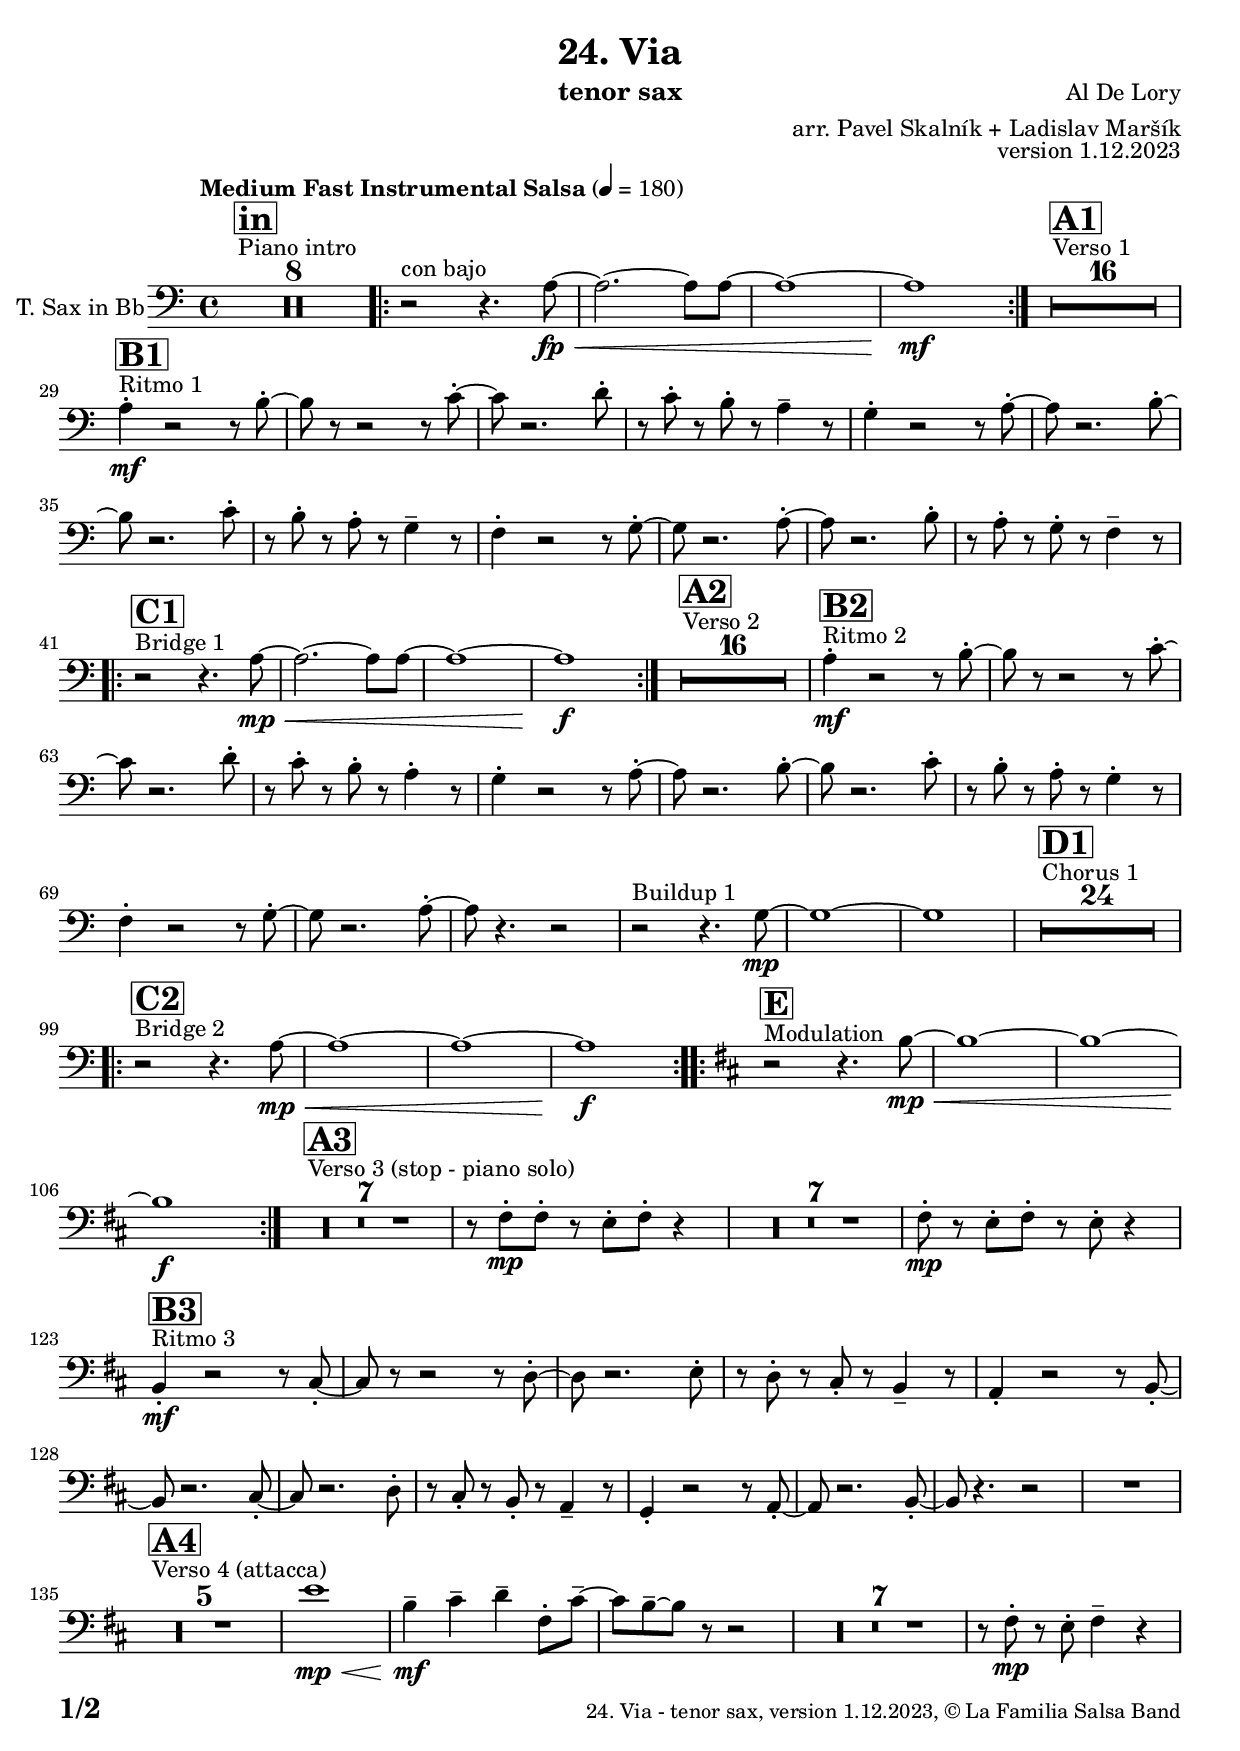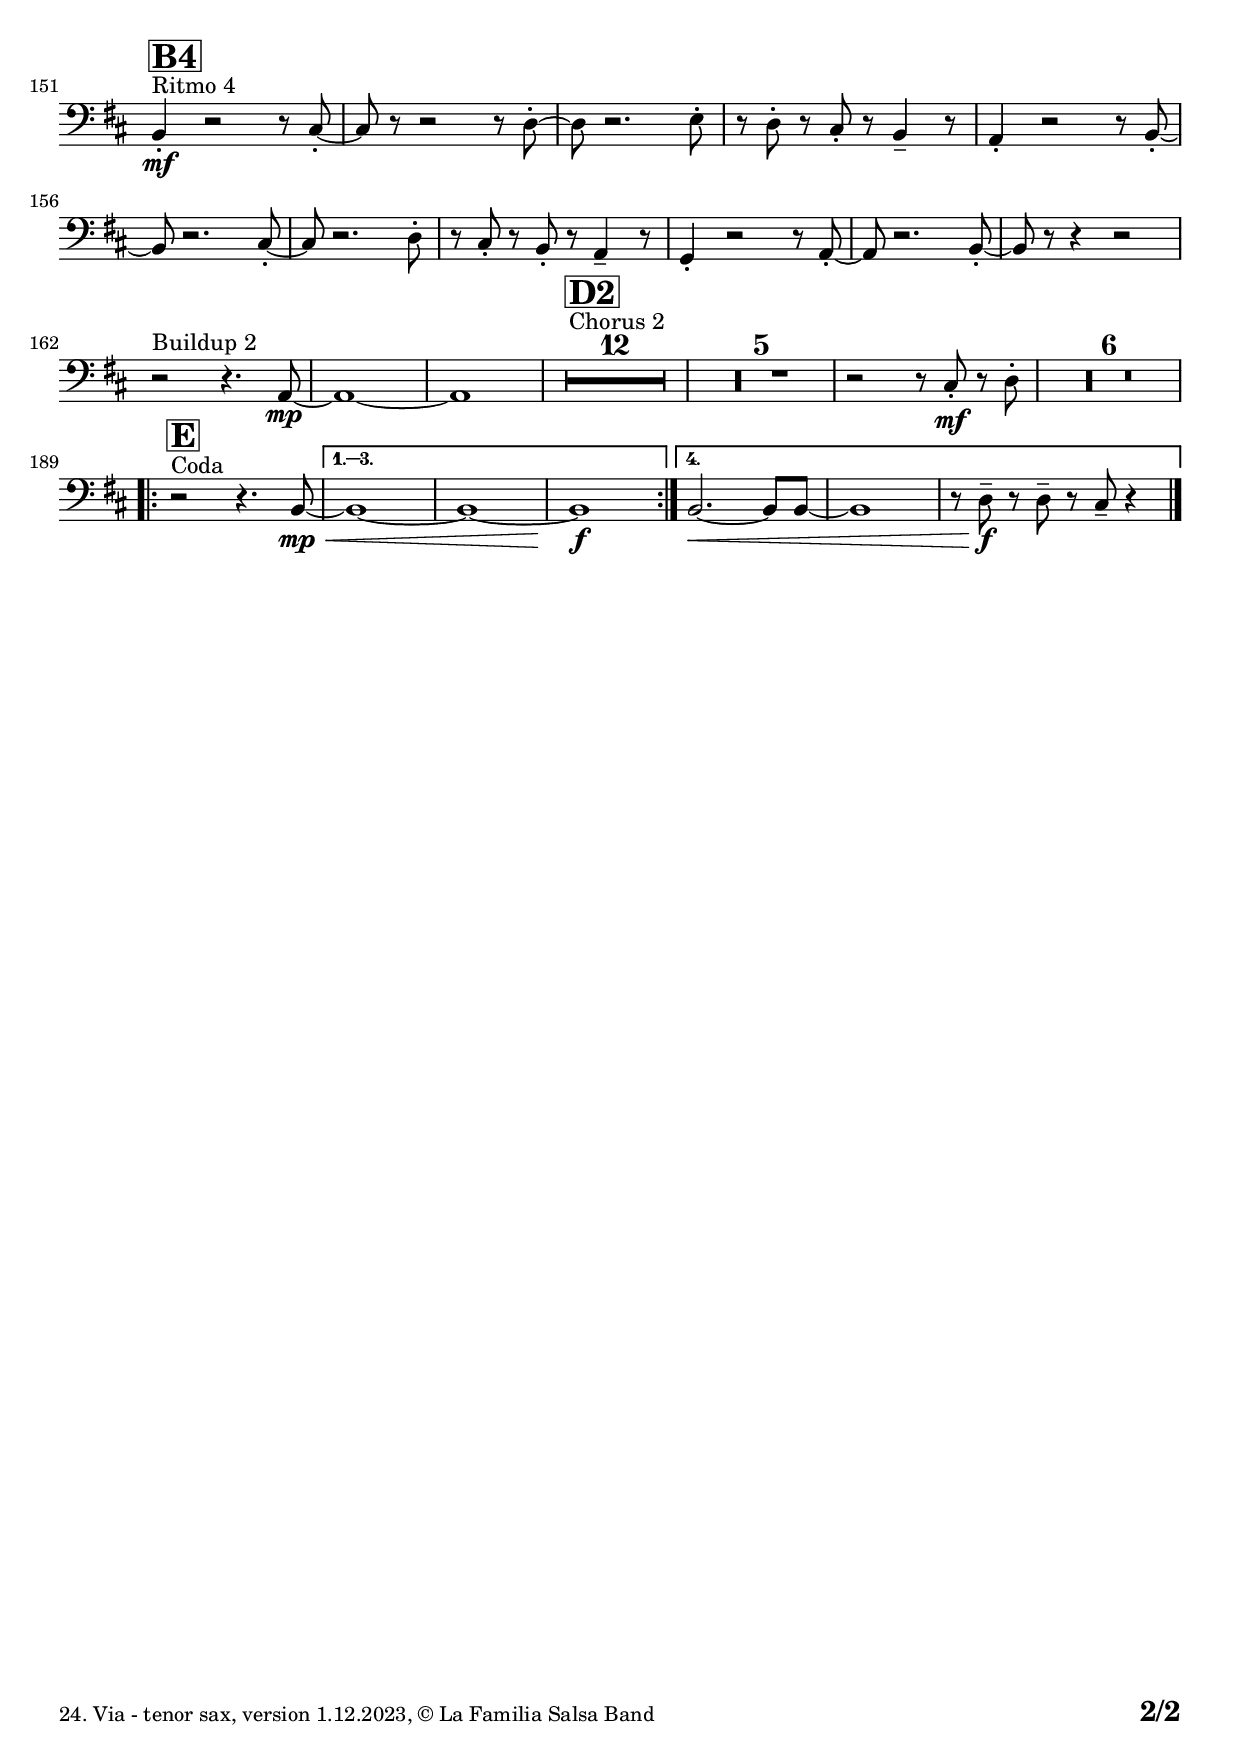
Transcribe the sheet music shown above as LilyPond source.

\version "2.24.0"

% Sheet revision 2022_09

\header {
  title = "24. Via"
  instrument = "tenor sax"
  composer = "Al De Lory"
  arranger = "arr. Pavel Skalník + Ladislav Maršík"
  opus = "version 1.12.2023"
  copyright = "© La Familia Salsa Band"
}

inst =
#(define-music-function
  (string)
  (string?)
  #{ <>^\markup \abs-fontsize #16 \bold \box #string #})

makePercent = #(define-music-function (note) (ly:music?)
                 (make-music 'PercentEvent 'length (ly:music-length note)))

#(define (test-stencil grob text)
   (let* ((orig (ly:grob-original grob))
          (siblings (ly:spanner-broken-into orig)) ; have we been split?
          (refp (ly:grob-system grob))
          (left-bound (ly:spanner-bound grob LEFT))
          (right-bound (ly:spanner-bound grob RIGHT))
          (elts-L (ly:grob-array->list (ly:grob-object left-bound 'elements)))
          (elts-R (ly:grob-array->list (ly:grob-object right-bound 'elements)))
          (break-alignment-L
           (filter
            (lambda (elt) (grob::has-interface elt 'break-alignment-interface))
            elts-L))
          (break-alignment-R
           (filter
            (lambda (elt) (grob::has-interface elt 'break-alignment-interface))
            elts-R))
          (break-alignment-L-ext (ly:grob-extent (car break-alignment-L) refp X))
          (break-alignment-R-ext (ly:grob-extent (car break-alignment-R) refp X))
          (num
           (markup text))
          (num
           (if (or (null? siblings)
                   (eq? grob (car siblings)))
               num
               (make-parenthesize-markup num)))
          (num (grob-interpret-markup grob num))
          (num-stil-ext-X (ly:stencil-extent num X))
          (num-stil-ext-Y (ly:stencil-extent num Y))
          (num (ly:stencil-aligned-to num X CENTER))
          (num
           (ly:stencil-translate-axis
            num
            (+ (interval-length break-alignment-L-ext)
               (* 0.5
                  (- (car break-alignment-R-ext)
                     (cdr break-alignment-L-ext))))
            X))
          (bracket-L
           (markup
            #:path
            0.1 ; line-thickness
            `((moveto 0.5 ,(* 0.5 (interval-length num-stil-ext-Y)))
              (lineto ,(* 0.5
                          (- (car break-alignment-R-ext)
                             (cdr break-alignment-L-ext)
                             (interval-length num-stil-ext-X)))
                      ,(* 0.5 (interval-length num-stil-ext-Y)))
              (closepath)
              (rlineto 0.0
                       ,(if (or (null? siblings) (eq? grob (car siblings)))
                            -1.0 0.0)))))
          (bracket-R
           (markup
            #:path
            0.1
            `((moveto ,(* 0.5
                          (- (car break-alignment-R-ext)
                             (cdr break-alignment-L-ext)
                             (interval-length num-stil-ext-X)))
                      ,(* 0.5 (interval-length num-stil-ext-Y)))
              (lineto 0.5
                      ,(* 0.5 (interval-length num-stil-ext-Y)))
              (closepath)
              (rlineto 0.0
                       ,(if (or (null? siblings) (eq? grob (last siblings)))
                            -1.0 0.0)))))
          (bracket-L (grob-interpret-markup grob bracket-L))
          (bracket-R (grob-interpret-markup grob bracket-R))
          (num (ly:stencil-combine-at-edge num X LEFT bracket-L 0.4))
          (num (ly:stencil-combine-at-edge num X RIGHT bracket-R 0.4)))
     num))

#(define-public (Measure_attached_spanner_engraver context)
   (let ((span '())
         (finished '())
         (event-start '())
         (event-stop '()))
     (make-engraver
      (listeners ((measure-counter-event engraver event)
                  (if (= START (ly:event-property event 'span-direction))
                      (set! event-start event)
                      (set! event-stop event))))
      ((process-music trans)
       (if (ly:stream-event? event-stop)
           (if (null? span)
               (ly:warning "You're trying to end a measure-attached spanner but you haven't started one.")
               (begin (set! finished span)
                 (ly:engraver-announce-end-grob trans finished event-start)
                 (set! span '())
                 (set! event-stop '()))))
       (if (ly:stream-event? event-start)
           (begin (set! span (ly:engraver-make-grob trans 'MeasureCounter event-start))
             (set! event-start '()))))
      ((stop-translation-timestep trans)
       (if (and (ly:spanner? span)
                (null? (ly:spanner-bound span LEFT))
                (moment<=? (ly:context-property context 'measurePosition) ZERO-MOMENT))
           (ly:spanner-set-bound! span LEFT
                                  (ly:context-property context 'currentCommandColumn)))
       (if (and (ly:spanner? finished)
                (moment<=? (ly:context-property context 'measurePosition) ZERO-MOMENT))
           (begin
            (if (null? (ly:spanner-bound finished RIGHT))
                (ly:spanner-set-bound! finished RIGHT
                                       (ly:context-property context 'currentCommandColumn)))
            (set! finished '())
            (set! event-start '())
            (set! event-stop '()))))
      ((finalize trans)
       (if (ly:spanner? finished)
           (begin
            (if (null? (ly:spanner-bound finished RIGHT))
                (set! (ly:spanner-bound finished RIGHT)
                      (ly:context-property context 'currentCommandColumn)))
            (set! finished '())))
       (if (ly:spanner? span)
           (begin
            (ly:warning "I think there's a dangling measure-attached spanner :-(")
            (ly:grob-suicide! span)
            (set! span '())))))))

\layout {
  \context {
    \Staff
    \consists #Measure_attached_spanner_engraver
    \override MeasureCounter.font-encoding = #'latin1
    \override MeasureCounter.font-size = 0
    \override MeasureCounter.outside-staff-padding = 2
    \override MeasureCounter.outside-staff-horizontal-padding = #0
  }
}

repeatBracket = #(define-music-function
                  (parser location N note)
                  (number? ly:music?)
                  #{
                    \override Staff.MeasureCounter.stencil =
                    #(lambda (grob) (test-stencil grob #{ #(string-append(number->string N) "x") #} ))
                    \startMeasureCount
                    \repeat volta #N { $note }
                    \stopMeasureCount
                  #}
                  )

TenorSax = \new Voice
\transpose c d
\relative c' {
  \set Staff.instrumentName = \markup {
    \center-align { "T. Sax in Bb" }
  }
  \set Staff.midiInstrument = "tenor sax"
  \set Staff.midiMaximumVolume = #1.0

  \clef bass
  \key g \minor
  \time 4/4
  \tempo "Medium Fast Instrumental Salsa" 4 = 180

  s1*0
  ^\markup { "Piano intro" }
  \inst "in"
  R1*8
  
  \repeat volta 2 { r2 ^\markup { "con bajo" } r4.g8 \fp \< ~|g2.~g8g8~|g1~|g1 \mf }
  s1*0
  ^\markup { "Verso 1" }
  \inst "A1"
  R1*16 \break
  
    s1*0
  ^\markup { "Ritmo 1" }
  \inst "B1"
  g4  -. \mf r2r8a8 -. ~| a8 r8r2r8bes8 -. ~| bes8 r2.c8 -. | r8bes8 -. r8a8 -. r8g4 -- r8|
  f4 -. r2r8g8 -. ~| g8 r2.a8 -. ~| a8 r2.bes8 -. | r8a8 -. r8g8 -. r8f4 -- r8|
  es4 -. r2r8f8 -. ~| f8 r2.g8 -. ~| g8 r2.a8 -. | r8g8 -. r8f8 -. r8es4 -- r8| \break 

   s1*0
  ^\markup { "Bridge 1" }
  \inst "C1"
  \repeat volta 2 { r2 r4.g8 \mp \< ~|g2.~g8g8~|g1~|g1 \f }

  s1*0
  ^\markup { "Verso 2" }
  \inst "A2"
  R1*16 
  
    s1*0
  ^\markup { "Ritmo 2" }
  \inst "B2"
  g4 \mf -. r2r8a8 -. ~| a8 r8r2r8bes8 -. ~| bes8 r2.c8 -. | r8bes8 -. r8a8 -. r8g4 -. r8|
  f4 -. r2r8g8 -. ~| g8 r2.a8 -. ~| a8 r2.bes8 -. | r8a8 -. r8g8 -. r8f4 -. r8|
  es4 -. r2r8f8 -. ~| f8 r2.g8 -. ~| g8 r4. r2 | r2  ^\markup { "Buildup 1" } r4. f8 \mp ~|f1~|f1
  s1*0 
  ^\markup { "Chorus 1" }
  \inst "D1"
  R1*24 \break
  s1*0 
  ^\markup { "Bridge 2" }
  \inst "C2"
  \repeat volta 2 { r2 r4.g8 \mp \< ~|g1~|g1~|g1 \f }
  s1*0 
  ^\markup { "Modulation" }
  \key a \minor
  \inst "E"
  \repeat volta 2 { r2 r4.a8~\mp \< |a1~|a1~|a1 \f }
  
    s1*0 
  ^\markup { "Verso 3 (stop - piano solo)" }
  \inst "A3"
  R1*7
  r8e8 -. \mp e8 -. r8d8 -. e8 -. r4| R1*7| e8 \mp -. r8d8 -. e8 -. r8d8 -. r4| \break
  
    s1*0
  ^\markup { "Ritmo 3" }
  \inst "B3"
  a4 \mf -. r2r8b8 -. ~| b8r8r2r8c8 -. ~| c8 r2.d8 -. | r8c8 -. r8b8 -. r8a4 -- r8|
  g4 -. r2r8a8 -. ~| a8r2.b8 -. ~| b8 r2.c8 -. | r8b8 -. r8a8 -. r8g4 -- r8|
  f4 -. r2r8g8 -. ~| g8r2.a8 -. ~| a8 r4. r2 |
  R1 | \break
  s1*0 
  ^\markup { "Verso 4 (attacca)" }
  \inst "A4"
  R1*5
  d'1  \mp \< |a4 \mf -- b4 -- c4 -- e,8 -. b'8 --~  |b8 a8-- ~ a8 r8 r2|
  R1*7|
  r8e8 \mp -. r8d8 -. e4 -- r4 | \break
  
     s1*0
  ^\markup { "Ritmo 4" }
  \inst "B4"
  a,4 \mf -. r2r8b8 -. ~| b8r8r2r8c8 -. ~| c8 r2.d8 -. | r8c8 -. r8b8 -. r8a4 -- r8|
  g4 -. r2r8a8 -. ~| a8r2.b8 -. ~| b8 r2.c8 -. | r8b8 -. r8a8 -. r8g4 -- r8|
  f4 -. r2r8g8 -. ~| g8r2.a8 -. ~| a8 r8 r4 r2| \break
  
  r2 ^\markup { "Buildup 2" }  r4.g8 \mp ~ |g1 ~|g1|
  s1*0 
  ^\markup { "Chorus 2" }
  \inst "D2"
  R1*12
  R1 * 5
  r2r8b8\mf -. r8c8 -.  |
  R1*6| \break
  
  s1*0 
  ^\markup { "Coda" }
  \inst "E"

  \repeat volta 4 {
    
    r2 r4.a8~ \mp \< |
    
    \alternative {
      {
    a1~|a1~|a1 \f
      } 
      {
        a2. \< ~a8a8~|a1 |r8c8 \f -- r8c8 -- r8b8 --r4|
      }
    }
  }

  \label #'lastPage
  \bar "|."
}

\score {
  \compressMMRests \new Staff \with {
    \consists "Volta_engraver"
  }
  {
    \TenorSax
  }
  \layout {
    \context {
      \Score
      \remove "Volta_engraver"
    }
  }
}

\score {
  \unfoldRepeats {
    %\transpose a c
    \TenorSax
  }
  \midi { } 
}

\paper {
  system-system-spacing =
  #'((basic-distance . 14)
     (minimum-distance . 10)
     (padding . 1)
     (stretchability . 60))
  between-system-padding = #2
  bottom-margin = 5\mm

  print-page-number = ##t
  print-first-page-number = ##t
  oddHeaderMarkup = \markup \fill-line { " " }
  evenHeaderMarkup = \markup \fill-line { " " }
  oddFooterMarkup = \markup {
    \fill-line {
      \bold \fontsize #2
      \concat { \fromproperty #'page:page-number-string "/" \page-ref #'lastPage "0" "?" }

      \fontsize #-1
      \concat { \fromproperty #'header:title " - " \fromproperty #'header:instrument ", " \fromproperty #'header:opus ", " \fromproperty #'header:copyright }
    }
  }
  evenFooterMarkup = \markup {
    \fill-line {
      \fontsize #-1
      \concat { \fromproperty #'header:title " - " \fromproperty #'header:instrument ", " \fromproperty #'header:opus ", " \fromproperty #'header:copyright }

      \bold \fontsize #2
      \concat { \fromproperty #'page:page-number-string "/" \page-ref #'lastPage "0" "?" }
    }
  }
}